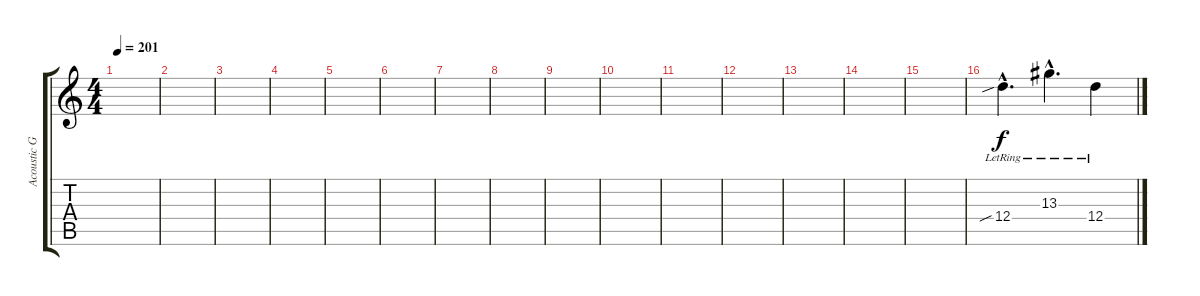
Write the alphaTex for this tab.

\track ("Acoustic Guitar" "Acoustic G") {instrument acousticguitarsteel}
\staff {score tabs}
\tuning (E4 B3 G3 D3 A2 E2) {hide}
\ts (4 4)
\tempo 201
\clef g2
\ks c
|
|
|
|
|
|
|
|
|
|
|
|
|
|
|
12.4{sib hac lr}.4{d} 13.3{hac lr}.4{d} 12.4{lr}.4
